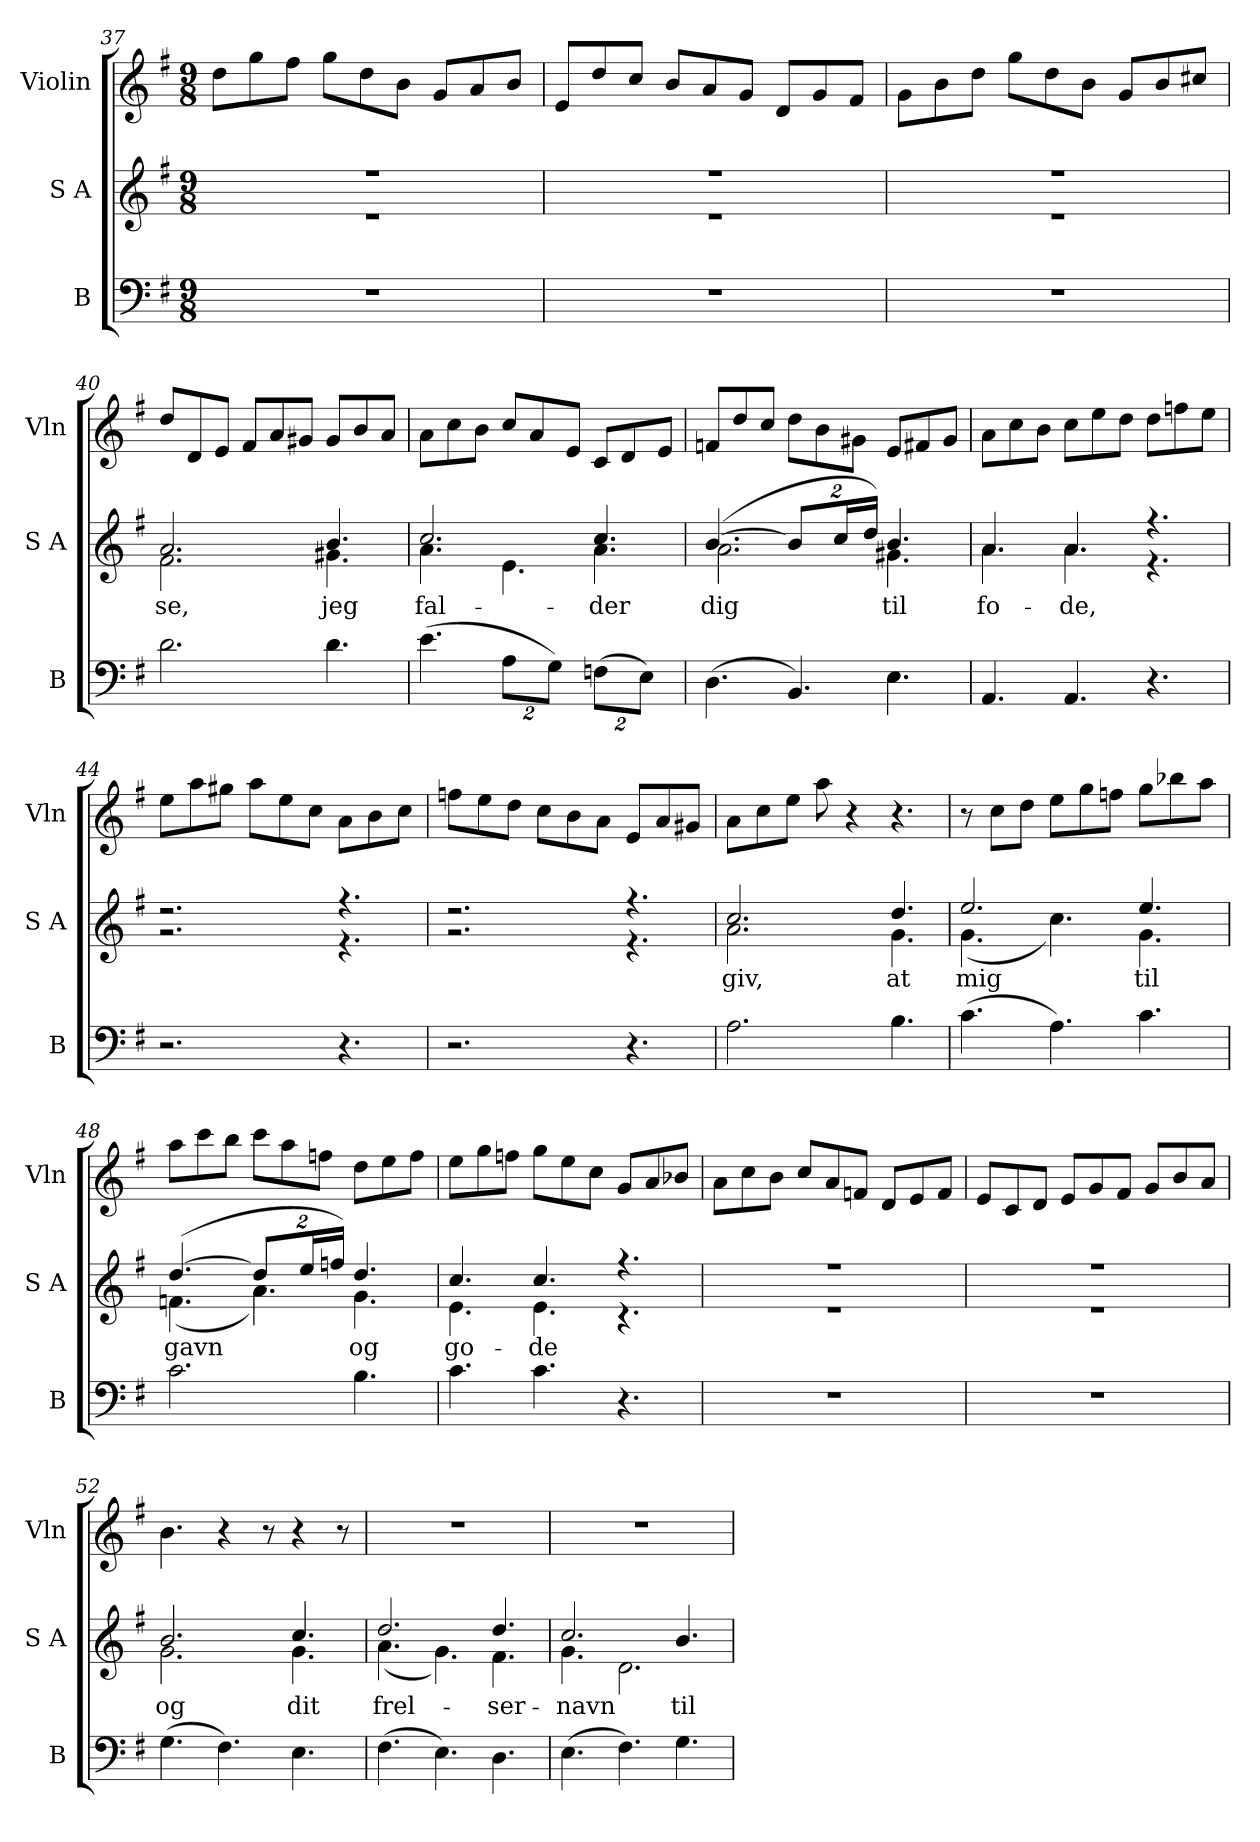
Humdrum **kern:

**kern	**kern	**text	**kern
*part3	*part2	*part2	*part1
*staff3	*staff2	*staff2	*staff1
*I"B	*I"S A	*	*I"Violin
*I'B	*I'S A	*	*I'Vln
*clefF4	*clefG2	*	*clefG2
*k[f#]	*k[f#]	*	*k[f#]
*M9/8	*M9/8	*	*M9/8
=37	=37	=37	=37
*	*^	*	*
8%9r	8%9r	8%9r	.	8dd\L
.	.	.	.	8gg\
.	.	.	.	8ff#\J
.	.	.	.	8gg\L
.	.	.	.	8dd\
.	.	.	.	8b\J
.	.	.	.	8g/L
.	.	.	.	8a/
.	.	.	.	8b/J
=38	=38	=38	=38	=38
8%9r	8%9r	8%9r	.	8e/L
.	.	.	.	8dd/
.	.	.	.	8cc/J
.	.	.	.	8b/L
.	.	.	.	8a/
.	.	.	.	8g/J
.	.	.	.	8d/L
.	.	.	.	8g/
.	.	.	.	8f#/J
=39	=39	=39	=39	=39
8%9r	8%9r	8%9r	.	8g\L
.	.	.	.	8b\
.	.	.	.	8dd\J
.	.	.	.	8gg\L
.	.	.	.	8dd\
.	.	.	.	8b\J
.	.	.	.	8g/L
.	.	.	.	8b/
.	.	.	.	8cc#X/J
!!LO:LB:g=z
=40	=40	=40	=40	=40
!	!	!	!LO:LY:b	!
2.d\	2.a/	2.f#\	se,	8dd/L
.	.	.	.	8d/
.	.	.	.	8e/J
.	.	.	.	8f#/L
.	.	.	.	8a/
.	.	.	.	8g#X/J
!	!	!	!LO:LY:b	!
4.d\	4.b/	4.g#X\	jeg	8g#/L
.	.	.	.	8b/
.	.	.	.	8a/J
=41	=41	=41	=41	=41
!	!	!	!LO:LY:b	!
(4.e\	2.cc/	4.a\	fal-	8a\L
.	.	.	.	8cc\
.	.	.	.	8b\J
*Xbrackettup	*	*	*	*
16%3A\L	.	4.e\	.	8cc/L
.	.	.	.	8a/
16%3G\J)	.	.	.	.
.	.	.	.	8e/J
!	!	!	!LO:LY:b	!
(16%3Fn\L	4.cc/	4.a\	-der	8c/L
.	.	.	.	8d/
16%3E\J)	.	.	.	.
.	.	.	.	8e/J
=42	=42	=42	=42	=42
!	!	!	!LO:LY:b	!
(4.D\	([4.b/	2.a\	dig	8fn/L
.	.	.	.	8dd/
.	.	.	.	8cc/J
*	*Xbrackettup	*	*	*
4.BB/)	16%3b/L]	.	.	8dd\L
.	.	.	.	8b\
.	32%3cc/L	.	.	.
.	.	.	.	8g#X\J
.	32%3dd/JJ)	.	.	.
!	!	!	!LO:LY:b	!
4.E\	4.b/	4.g#X\	til	8e/L
.	.	.	.	8f#X/
.	.	.	.	8g#/J
=43	=43	=43	=43	=43
!	!	!	!LO:LY:b	!
4.AA/	4.a/	4.a\	fo-	8a\L
.	.	.	.	8cc\
.	.	.	.	8b\J
!	!	!	!LO:LY:b	!
4.AA/	4.a/	4.a\	-de,	8cc\L
.	.	.	.	8ee\
.	.	.	.	8dd\J
4.r	4.r	4.r	.	8dd\L
.	.	.	.	8ffn\
.	.	.	.	8ee\J
=44	=44	=44	=44	=44
2.r	2.r	2.r	.	8ee\L
.	.	.	.	8aa\
.	.	.	.	8gg#X\J
.	.	.	.	8aa\L
.	.	.	.	8ee\
.	.	.	.	8cc\J
4.r	4.r	4.r	.	8a\L
.	.	.	.	8b\
.	.	.	.	8cc\J
!!LO:LB:g=z
=45	=45	=45	=45	=45
2.r	2.r	2.r	.	8ffn\L
.	.	.	.	8ee\
.	.	.	.	8dd\J
.	.	.	.	8cc\L
.	.	.	.	8b\
.	.	.	.	8a\J
4.r	4.r	4.r	.	8e/L
.	.	.	.	8a/
.	.	.	.	8g#X/J
=46	=46	=46	=46	=46
!	!	!	!LO:LY:b	!
2.A\	2.cc/	2.a\	giv,	8a\L
.	.	.	.	8cc\
.	.	.	.	8ee\J
.	.	.	.	8aa\
.	.	.	.	4r
!	!	!	!LO:LY:b	!
4.B\	4.dd/	4.g\	at	4.r
=47	=47	=47	=47	=47
!	!	!	!LO:LY:b	!
(4.c\	2.ee/	(4.g\	mig	8r
.	.	.	.	8cc\L
.	.	.	.	8dd\J
4.A\)	.	4.cc\)	.	8ee\L
.	.	.	.	8gg\
.	.	.	.	8ffn\J
!	!	!	!LO:LY:b	!
4.c\	4.ee/	4.g\	til	8gg\L
.	.	.	.	8bb-X\
.	.	.	.	8aa\J
=48	=48	=48	=48	=48
!	!	!	!LO:LY:b	!
2.c\	([4.dd/	(4.fn\	gavn	8aa\L
.	.	.	.	8ccc\
.	.	.	.	8bb\J
.	16%3dd/L]	4.a\)	.	8ccc\L
.	.	.	.	8aa\
.	32%3ee/L	.	.	.
.	.	.	.	8ffn\J
.	32%3ffn/JJ)	.	.	.
!	!	!	!LO:LY:b	!
4.B\	4.dd/	4.g\	og	8dd\L
.	.	.	.	8ee\
.	.	.	.	8ff\J
=49	=49	=49	=49	=49
!	!	!	!LO:LY:b	!
4.c\	4.cc/	4.e\	go-	8ee\L
.	.	.	.	8gg\
.	.	.	.	8ffn\J
!	!	!	!LO:LY:b	!
4.c\	4.cc/	4.e\	-de	8gg\L
.	.	.	.	8ee\
.	.	.	.	8cc\J
4.r	4.r	4.r	.	8g/L
.	.	.	.	8a/
.	.	.	.	8b-X/J
!!LO:LB:g=z
=50	=50	=50	=50	=50
8%9r	8%9r	8%9r	.	8a\L
.	.	.	.	8cc\
.	.	.	.	8b\J
.	.	.	.	8cc/L
.	.	.	.	8a/
.	.	.	.	8fn/J
.	.	.	.	8d/L
.	.	.	.	8e/
.	.	.	.	8f/J
=51	=51	=51	=51	=51
8%9r	8%9r	8%9r	.	8e/L
.	.	.	.	8c/
.	.	.	.	8d/J
.	.	.	.	8e/L
.	.	.	.	8g/
.	.	.	.	8f#/J
.	.	.	.	8g/L
.	.	.	.	8b/
.	.	.	.	8a/J
=52	=52	=52	=52	=52
!	!	!	!LO:LY:b	!
(4.G\	2.b/	2.g\	og	4.b\
4.F#\)	.	.	.	4r
.	.	.	.	8r
!	!	!	!LO:LY:b	!
4.E\	4.cc/	4.g\	dit	4r
.	.	.	.	8r
=53	=53	=53	=53	=53
!	!	!	!LO:LY:b	!
(4.F#\	2.dd/	(4.a\	frel-	8%9r
4.E\)	.	4.g\)	.	.
!	!	!	!LO:LY:b	!
4.D\	4.dd/	4.f#\	-ser-	.
=54	=54	=54	=54	=54
!	!	!	!LO:LY:b	!
(4.E\	2.cc/	4.g\	-navn	8%9r
4.F#\)	.	2.d\	.	.
!	!	!	!LO:LY:b	!
4.G\	4.b/	.	til	.
*	*v	*v	*	*
=	=	=	=
*-	*-	*-	*-
